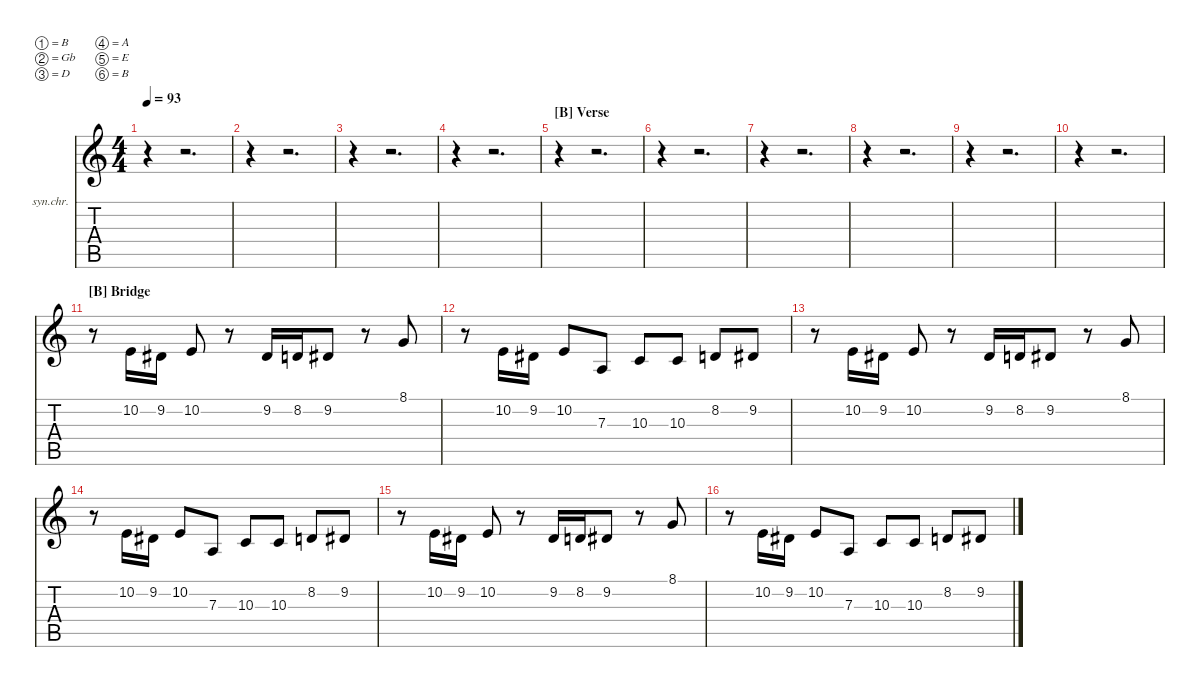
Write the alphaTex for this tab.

\defaultSystemsLayout 4
\hideDynamics
\bracketExtendMode nobrackets
\firstSystemTrackNameOrientation horizontal
\otherSystemsTrackNameOrientation horizontal
\track ("2nd Vocals" "syn.chr.") {solo instrument synthvoice}
\staff {score tabs}
\tuning (B3 Gb3 D3 A2 E2 B1)
\ts (4 4)
\scale
0.990621
\tempo 93
\accidentals auto
\clef g2
\ottava regular
\simile none
\ks c
r.4{dy f beam Down} r.2{d beam Down} |
\scale
0.948516 r.4{beam Down} r.2{d beam Down} |
\scale
0.948516 r.4{beam Down} r.2{d beam Down} |
\scale
1.09919 r.4{beam Down} r.2{d beam Down} |
\section ("B" "Verse")
\scale
0.977463 r.4{beam Down} r.2{d beam Down} |
\scale
0.945884 r.4{beam Down} r.2{d beam Down} |
\scale
0.977463 r.4{beam Down} r.2{d beam Down} |
\scale
1.06761 r.4{beam Down} r.2{d beam Down} |
\scale
1.09129 r.4{beam Down} r.2{d beam Down} |
\scale
0.969568 r.4{beam Down} r.2{d beam Down} |
\section ("B" "Bridge")
\scale
0.969568 r.8{beam Down} 10.2.16{beam Up} 9.2{acc #}.16{beam Up} 10.2.8{beam Up} r.8{beam Up} 9.2{acc #}.16{beam Up} 8.2.16{beam Up} 9.2{acc #}.8{beam Up} r.8{beam Up} 8.1.8{beam Up} |
\scale
0.969568 r.8{beam Down} 10.2.16{beam Up} 9.2{acc #}.16{beam Up} 10.2.8{beam Up} 7.3.8{beam Up} 10.3.8{beam Up} 10.3.8{beam Up} 8.2.8{beam Up} 9.2{acc #}.8{beam Up} |
\scale
1.09129 r.8{beam Down} 10.2.16{beam Up} 9.2{acc #}.16{beam Up} 10.2.8{beam Up} r.8{beam Up} 9.2{acc #}.16{beam Up} 8.2.16{beam Up} 9.2{acc #}.8{beam Up} r.8{beam Up} 8.1.8{beam Up} |
\scale
0.969568 r.8{beam Down} 10.2.16{beam Up} 9.2{acc #}.16{beam Up} 10.2.8{beam Up} 7.3.8{beam Up} 10.3.8{beam Up} 10.3.8{beam Up} 8.2.8{beam Up} 9.2{acc #}.8{beam Up} |
\scale
0.969568 r.8{beam Down} 10.2.16{beam Up} 9.2{acc #}.16{beam Up} 10.2.8{beam Up} r.8{beam Up} 9.2{acc #}.16{beam Up} 8.2.16{beam Up} 9.2{acc #}.8{beam Up} r.8{beam Up} 8.1.8{beam Up} |
\scale
1.09129 r.8{beam Down} 10.2.16{beam Up} 9.2{acc #}.16{beam Up} 10.2.8{beam Up} 7.3.8{beam Up} 10.3.8{beam Up} 10.3.8{beam Up} 8.2.8{beam Up} 9.2{acc #}.8{beam Up}
